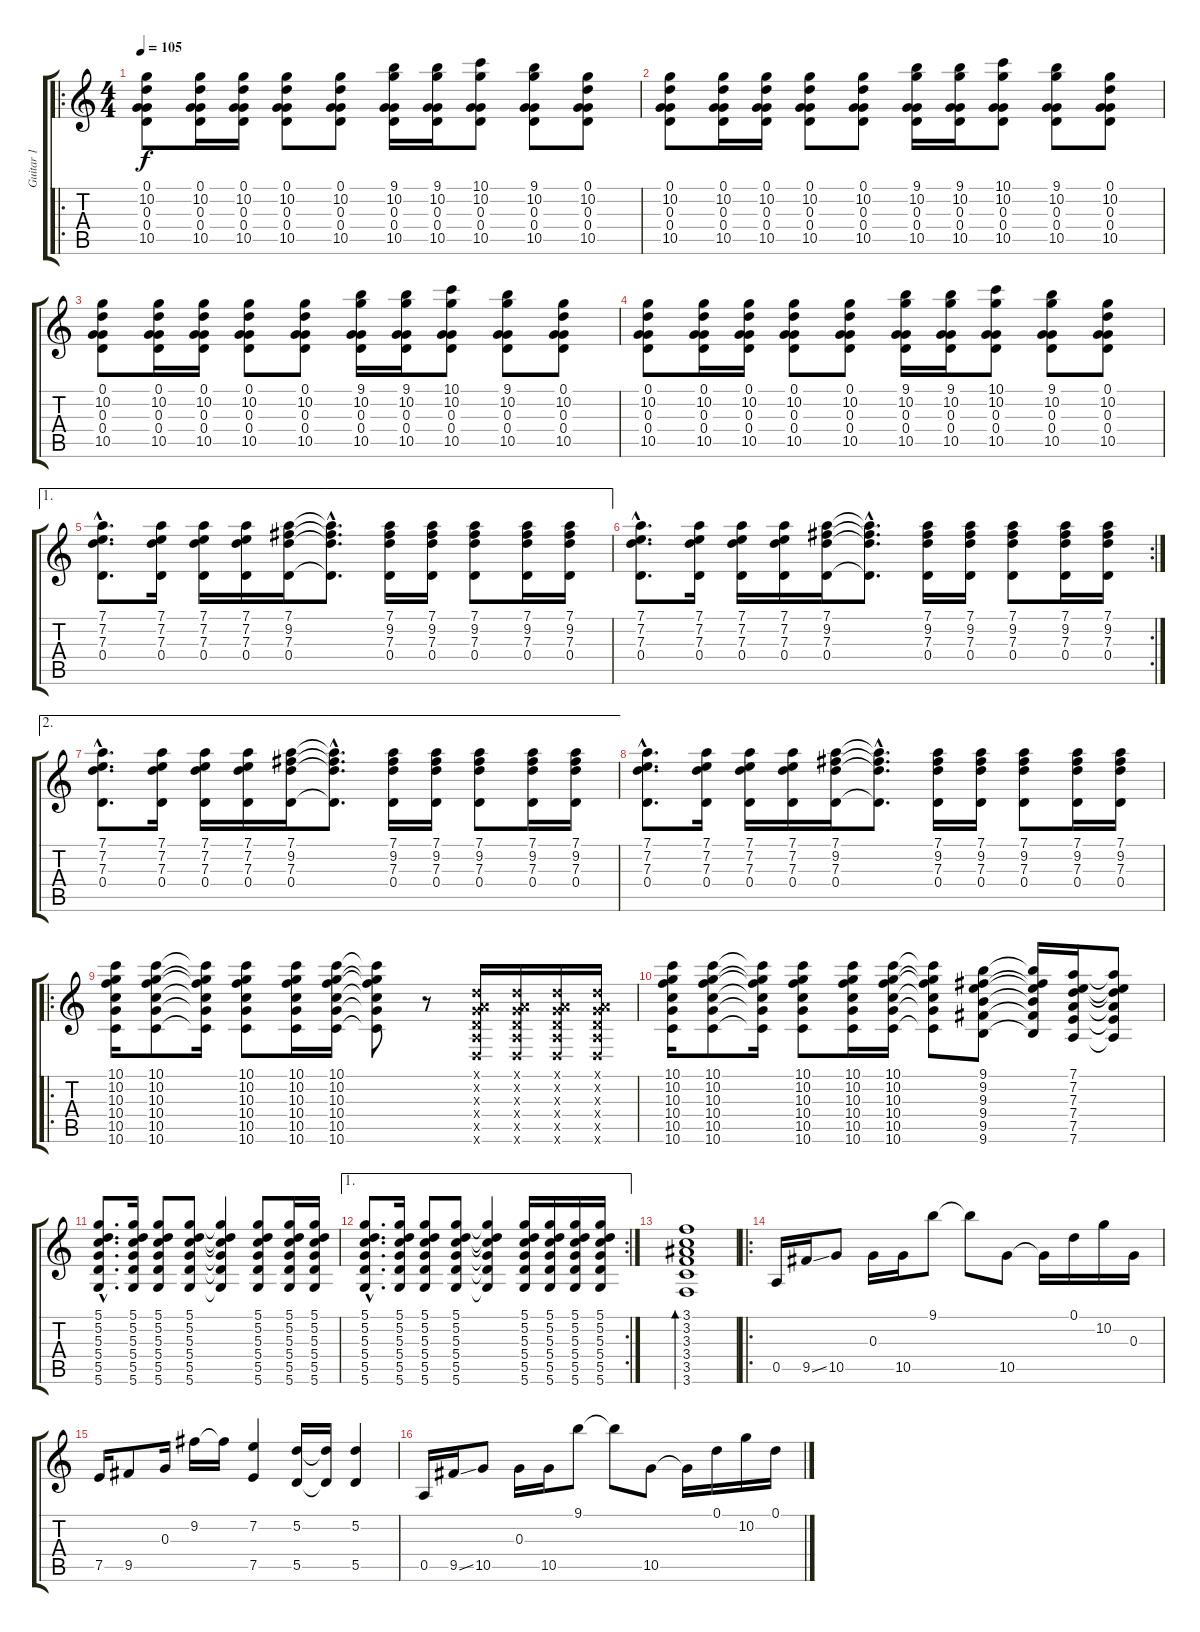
\track ("Guitar 1" "Guitar 1") {instrument electricguitarjazz}
\staff {score tabs}
\tuning (D4 A3 G3 D3 A2 D2) {hide}
\ro
\ts (4 4)
\tempo 105
\clef g2
\ks c
(0.1 10.2 0.3 0.4 10.5).8{dy f} (0.1 10.2 0.3 0.4 10.5).16 (0.1 10.2 0.3 0.4 10.5).16 (0.1 10.2 0.3 0.4 10.5).8 (0.1 10.2 0.3 0.4 10.5).8 (9.1 10.2 0.3 0.4 10.5).16 (9.1 10.2 0.3 0.4 10.5).16 (10.1 10.2 0.3 0.4 10.5).8 (9.1 10.2 0.3 0.4 10.5).8 (0.1 10.2 0.3 0.4 10.5).8 |
(0.1 10.2 0.3 0.4 10.5).8 (0.1 10.2 0.3 0.4 10.5).16 (0.1 10.2 0.3 0.4 10.5).16 (0.1 10.2 0.3 0.4 10.5).8 (0.1 10.2 0.3 0.4 10.5).8 (9.1 10.2 0.3 0.4 10.5).16 (9.1 10.2 0.3 0.4 10.5).16 (10.1 10.2 0.3 0.4 10.5).8 (9.1 10.2 0.3 0.4 10.5).8 (0.1 10.2 0.3 0.4 10.5).8 |
(0.1 10.2 0.3 0.4 10.5).8 (0.1 10.2 0.3 0.4 10.5).16 (0.1 10.2 0.3 0.4 10.5).16 (0.1 10.2 0.3 0.4 10.5).8 (0.1 10.2 0.3 0.4 10.5).8 (9.1 10.2 0.3 0.4 10.5).16 (9.1 10.2 0.3 0.4 10.5).16 (10.1 10.2 0.3 0.4 10.5).8 (9.1 10.2 0.3 0.4 10.5).8 (0.1 10.2 0.3 0.4 10.5).8 |
(0.1 10.2 0.3 0.4 10.5).8 (0.1 10.2 0.3 0.4 10.5).16 (0.1 10.2 0.3 0.4 10.5).16 (0.1 10.2 0.3 0.4 10.5).8 (0.1 10.2 0.3 0.4 10.5).8 (9.1 10.2 0.3 0.4 10.5).16 (9.1 10.2 0.3 0.4 10.5).16 (10.1 10.2 0.3 0.4 10.5).8 (9.1 10.2 0.3 0.4 10.5).8 (0.1 10.2 0.3 0.4 10.5).8 |
\ae 1
(7.1{hac} 7.2{hac} 7.3{hac} 0.4{hac}).8{d} (7.1 7.2 7.3 0.4).16 (7.1 7.2 7.3 0.4).16 (7.1 7.2 7.3 0.4).16 (7.1 9.2 7.3 0.4).16 (7.1{hac t} 9.2{hac t} 7.3{hac t} 0.4{hac t}).8{d} (7.1 9.2 7.3 0.4).16 (7.1 9.2 7.3 0.4).16 (7.1 9.2 7.3 0.4).8 (7.1 9.2 7.3 0.4).16 (7.1 9.2 7.3 0.4).16 |
\rc 2
(7.1{hac} 7.2{hac} 7.3{hac} 0.4{hac}).8{d} (7.1 7.2 7.3 0.4).16 (7.1 7.2 7.3 0.4).16 (7.1 7.2 7.3 0.4).16 (7.1 9.2 7.3 0.4).16 (7.1{hac t} 9.2{hac t} 7.3{hac t} 0.4{hac t}).8{d} (7.1 9.2 7.3 0.4).16 (7.1 9.2 7.3 0.4).16 (7.1 9.2 7.3 0.4).8 (7.1 9.2 7.3 0.4).16 (7.1 9.2 7.3 0.4).16 |
\ae 2
(7.1{hac} 7.2{hac} 7.3{hac} 0.4{hac}).8{d} (7.1 7.2 7.3 0.4).16 (7.1 7.2 7.3 0.4).16 (7.1 7.2 7.3 0.4).16 (7.1 9.2 7.3 0.4).16 (7.1{hac t} 9.2{hac t} 7.3{hac t} 0.4{hac t}).8{d} (7.1 9.2 7.3 0.4).16 (7.1 9.2 7.3 0.4).16 (7.1 9.2 7.3 0.4).8 (7.1 9.2 7.3 0.4).16 (7.1 9.2 7.3 0.4).16 |
(7.1{hac} 7.2{hac} 7.3{hac} 0.4{hac}).8{d} (7.1 7.2 7.3 0.4).16 (7.1 7.2 7.3 0.4).16 (7.1 7.2 7.3 0.4).16 (7.1 9.2 7.3 0.4).16 (7.1{hac t} 9.2{hac t} 7.3{hac t} 0.4{hac t}).8{d} (7.1 9.2 7.3 0.4).16 (7.1 9.2 7.3 0.4).16 (7.1 9.2 7.3 0.4).8 (7.1 9.2 7.3 0.4).16 (7.1 9.2 7.3 0.4).16 |
\ro
(10.1 10.2 10.3 10.4 10.5 10.6).16{instrument overdrivenguitar} (10.1 10.2 10.3 10.4 10.5 10.6).8 (10.1{t} 10.2{t} 10.3{t} 10.4{t} 10.5{t} 10.6{t}).16 (10.1 10.2 10.3 10.4 10.5 10.6).8 (10.1 10.2 10.3 10.4 10.5 10.6).16 (10.1 10.2 10.3 10.4 10.5 10.6).16 (10.1{t} 10.2{t} 10.3{t} 10.4{t} 10.5{t} 10.6{t}).8 r.8 (0.1{x} 0.2{x} 0.3{x} 0.4{x} 0.5{x} 0.6{x}).16 (0.1{x} 0.2{x} 0.3{x} 0.4{x} 0.5{x} 0.6{x}).16 (0.1{x} 0.2{x} 0.3{x} 0.4{x} 0.5{x} 0.6{x}).16 (0.1{x} 0.2{x} 0.3{x} 0.4{x} 0.5{x} 0.6{x}).16 |
(10.1 10.2 10.3 10.4 10.5 10.6).16 (10.1 10.2 10.3 10.4 10.5 10.6).8 (10.1{t} 10.2{t} 10.3{t} 10.4{t} 10.5{t} 10.6{t}).16 (10.1 10.2 10.3 10.4 10.5 10.6).8 (10.1 10.2 10.3 10.4 10.5 10.6).16 (10.1 10.2 10.3 10.4 10.5 10.6).16 (10.1{t} 10.2{t} 10.3{t} 10.4{t} 10.5{t} 10.6{t}).8 (9.1 9.2 9.3 9.4 9.5 9.6).8 (9.1{t} 9.2{t} 9.3{t} 9.4{t} 9.5{t} 9.6{t}).16 (7.1 7.2 7.3 7.4 7.5 7.6).16 (7.1{t} 7.2{t} 7.3{t} 7.4{t} 7.5{t} 7.6{t}).8 |
(5.1{hac} 5.2{hac} 5.3{hac} 5.4{hac} 5.5{hac} 5.6{hac}).8{d} (5.1 5.2 5.3 5.4 5.5 5.6).16 (5.1 5.2 5.3 5.4 5.5 5.6).8 (5.1 5.2 5.3 5.4 5.5 5.6).8 (5.1{t} 5.2{t} 5.3{t} 5.4{t} 5.5{t} 5.6{t}).4 (5.1 5.2 5.3 5.4 5.5 5.6).8 (5.1 5.2 5.3 5.4 5.5 5.6).16 (5.1 5.2 5.3 5.4 5.5 5.6).16 |
\ae 1
\rc 2
(5.1{hac} 5.2{hac} 5.3{hac} 5.4{hac} 5.5{hac} 5.6{hac}).8{d} (5.1 5.2 5.3 5.4 5.5 5.6).16 (5.1 5.2 5.3 5.4 5.5 5.6).8 (5.1 5.2 5.3 5.4 5.5 5.6).8 (5.1{t} 5.2{t} 5.3{t} 5.4{t} 5.5{t} 5.6{t}).4 (5.1 5.2 5.3 5.4 5.5 5.6).16 (5.1 5.2 5.3 5.4 5.5 5.6).16 (5.1 5.2 5.3 5.4 5.5 5.6).16 (5.1 5.2 5.3 5.4 5.5 5.6).16 |
(3.1 3.2 3.3 3.4 3.5 3.6).1{bd 60} |
\ro
0.5.16{instrument electricguitarjazz} 9.5{ss}.16 10.5.8 0.3.16 10.5.16 9.1.8 9.1{t}.8 10.5.8 10.5{t}.16 0.1.16 10.2.16 0.3.16 |
7.5.16 9.5.8 0.3.16 9.2.16 9.2{t}.16 (7.2 7.5).4 (5.2 5.5).16 (5.2{t} 5.5{t}).16 (5.2 5.5).4 |
0.5.16 9.5{ss}.16 10.5.8 0.3.16 10.5.16 9.1.8 9.1{t}.8 10.5.8 10.5{t}.16 0.1.16 10.2.16 0.1.16
